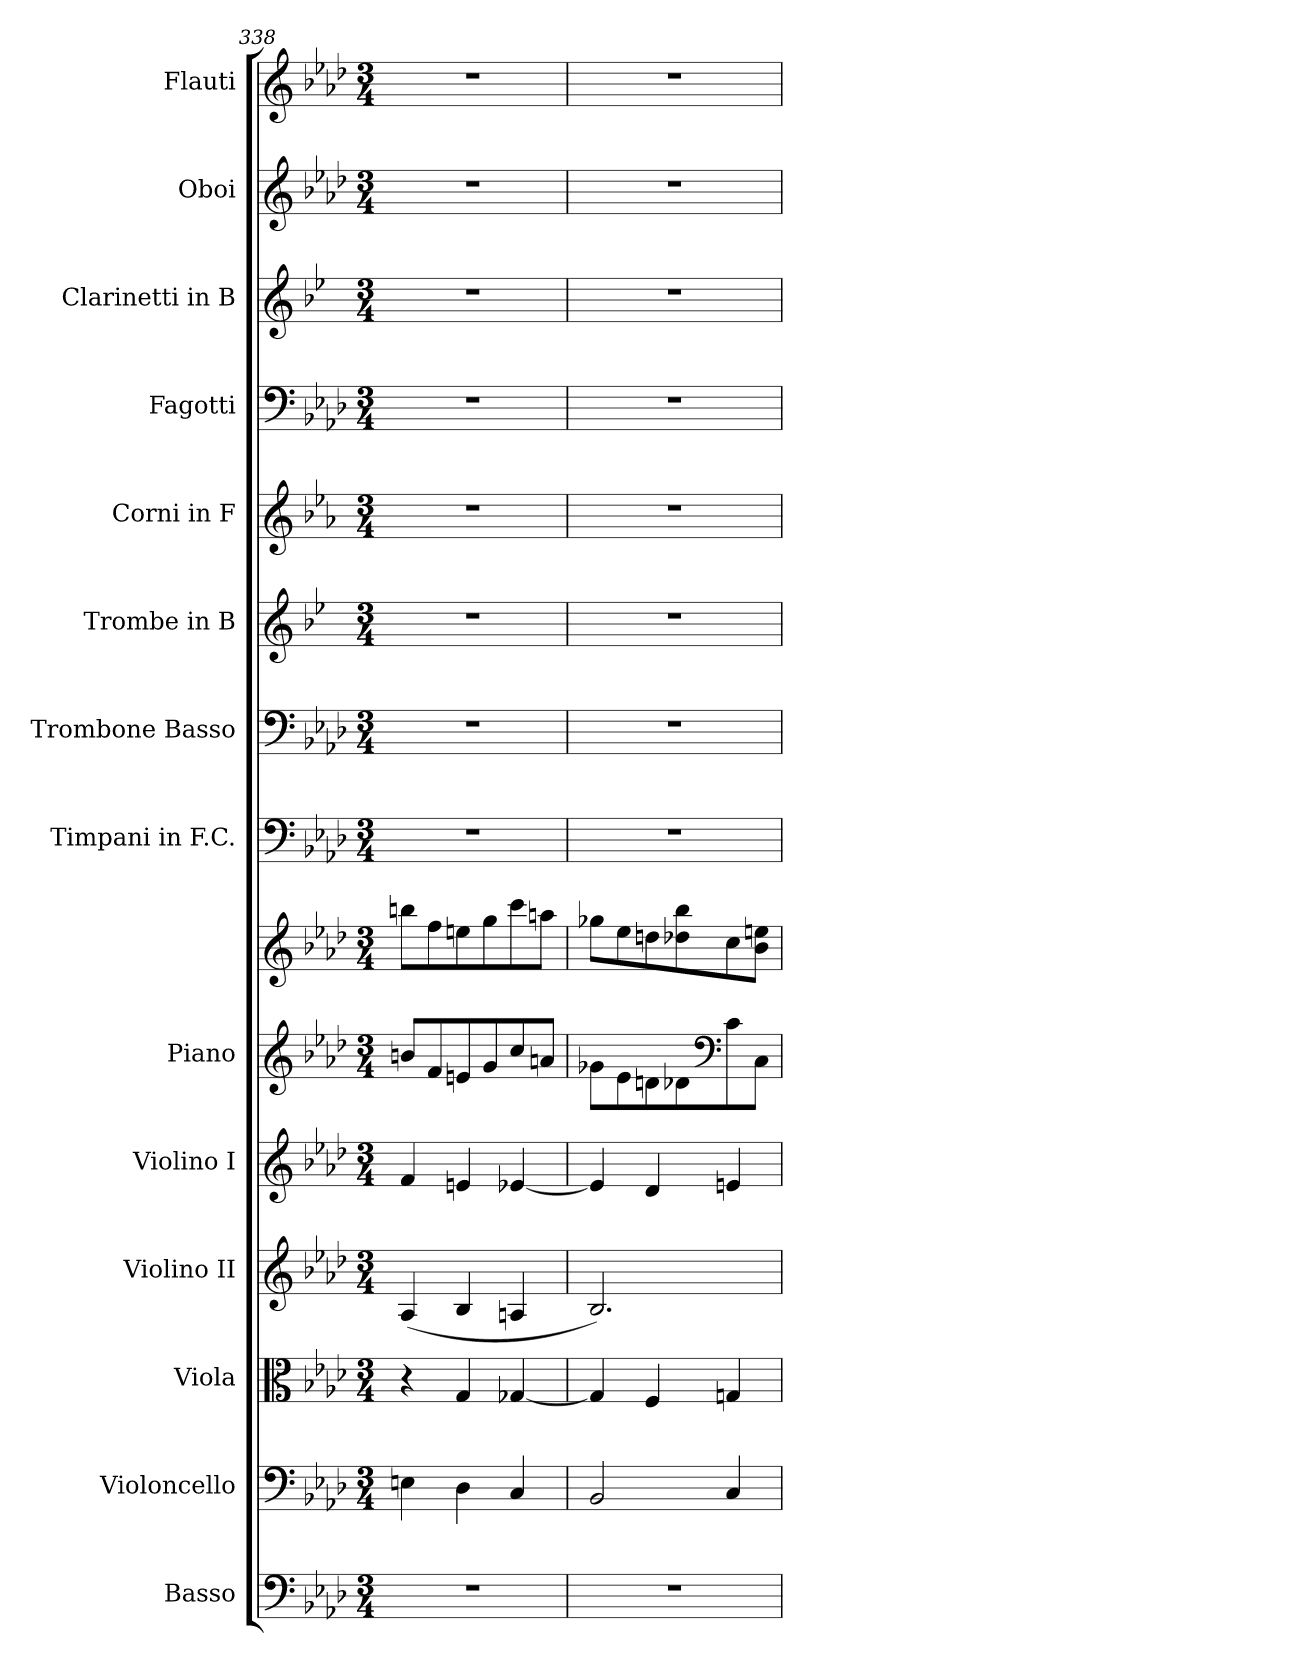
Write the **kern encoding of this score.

**kern	**kern	**kern	**kern	**kern	**kern	**kern	**kern	**kern	**kern	**kern	**kern	**kern	**kern	**kern
*part14	*part13	*part12	*part11	*part10	*part9	*part9	*part8	*part7	*part6	*part5	*part4	*part3	*part2	*part1
*staff15	*staff14	*staff13	*staff12	*staff11	*staff10	*staff9	*staff8	*staff7	*staff6	*staff5	*staff4	*staff3	*staff2	*staff1
*I"Basso	*I"Violoncello	*I"Viola	*I"Violino II	*I"Violino I	*I"Piano	*	*I"Timpani in F.C.	*I"Trombone Basso	*I"Trombe in B	*I"Corni in F	*I"Fagotti	*I"Clarinetti in B	*I"Oboi	*I"Flauti
*	*	*	*	*	*I'Pno.	*	*I'Timp.	*	*	*	*	*	*I'Ob.	*I'Fl.
*clefF4	*clefF4	*clefC3	*clefG2	*clefG2	*clefG2	*clefG2	*clefF4	*clefF4	*clefG2	*clefG2	*clefF4	*clefG2	*clefG2	*clefG2
*ITrd7c12	*	*	*	*	*	*	*	*	*ITrd1c2	*ITrd4c7	*	*ITrd1c2	*	*
*k[b-e-a-d-]	*k[b-e-a-d-]	*k[b-e-a-d-]	*k[b-e-a-d-]	*k[b-e-a-d-]	*k[b-e-a-d-]	*k[b-e-a-d-]	*k[b-e-a-d-]	*k[b-e-a-d-]	*k[b-e-a-d-]	*k[b-e-a-d-]	*k[b-e-a-d-]	*k[b-e-a-d-]	*k[b-e-a-d-]	*k[b-e-a-d-]
*M3/4	*M3/4	*M3/4	*M3/4	*M3/4	*M3/4	*M3/4	*M3/4	*M3/4	*M3/4	*M3/4	*M3/4	*M3/4	*M3/4	*M3/4
=338	=338	=338	=338	=338	=338	=338	=338	=338	=338	=338	=338	=338	=338	=338
2.r	4En\	4r	(<4A-/	4f/	8bn/L	8bbn\L	2.r	2.r	2.r	2.r	2.r	2.r	2.r	2.r
.	.	.	.	.	8f/	8ff\	.	.	.	.	.	.	.	.
.	4D-\	4G/	4B-/	4en/	8en/	8een\	.	.	.	.	.	.	.	.
.	.	.	.	.	8g/	8gg\	.	.	.	.	.	.	.	.
.	4C/	[4G-X/	4An/	[4e-X/	8cc/	8ccc\	.	.	.	.	.	.	.	.
.	.	.	.	.	8an/J	8aan\J	.	.	.	.	.	.	.	.
=339	=339	=339	=339	=339	=339	=339	=339	=339	=339	=339	=339	=339	=339	=339
2.r	2BB-/	4G-/]	2.B-/)	4e-/]	8g-X\L	8gg-X\L	2.r	2.r	2.r	2.r	2.r	2.r	2.r	2.r
.	.	.	.	.	8e-\	8ee-\	.	.	.	.	.	.	.	.
.	.	4F/	.	4d-/	8dn\	8ddn\	.	.	.	.	.	.	.	.
.	.	.	.	.	8d-X\	8dd-X\ 8bb-\	.	.	.	.	.	.	.	.
*	*	*	*	*	*clefF4	*	*	*	*	*	*	*	*	*
.	4C/	4Gn/	.	4en/	8c\	8cc\	.	.	.	.	.	.	.	.
.	.	.	.	.	8C\J	8b-\ 8een\J	.	.	.	.	.	.	.	.
=	=	=	=	=	=	=	=	=	=	=	=	=	=	=
*-	*-	*-	*-	*-	*-	*-	*-	*-	*-	*-	*-	*-	*-	*-
